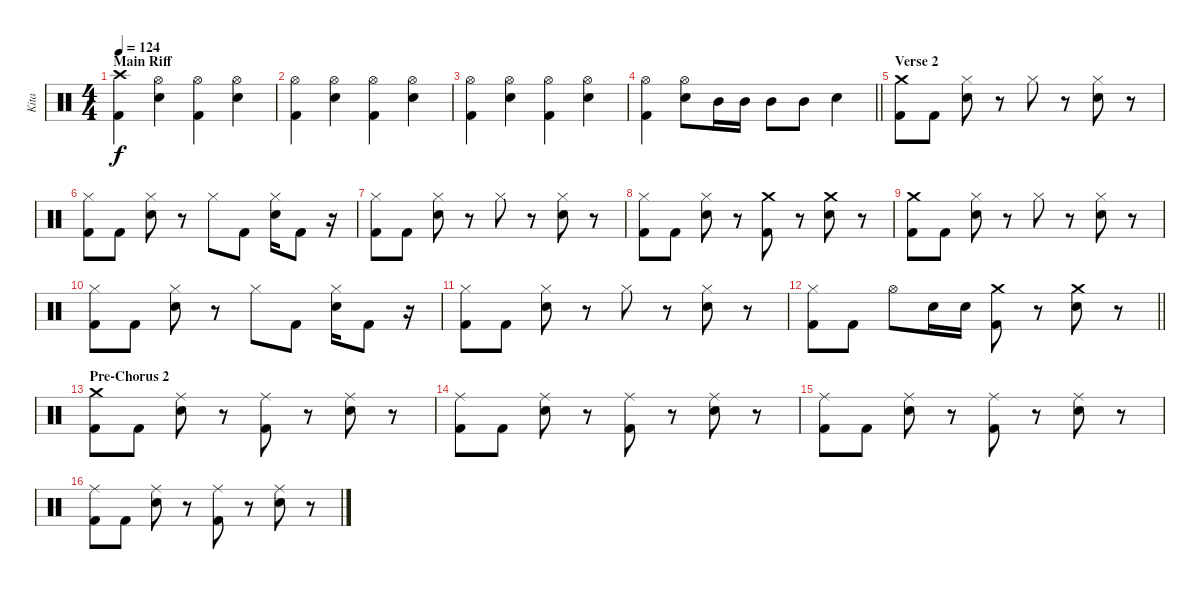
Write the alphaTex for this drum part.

\track ("Kita" "Kita") {instrument percussion}
\staff {score}
\articulation defaults
\ts (4 4)
\section ("" "Main Riff")
\tempo 124
\clef neutral
\ks c
("Crash high (hit)" "Kick (hit) 2").4{dy f} ("Hi-Hat (open)" "Snare (hit) 2").4 ("Hi-Hat (open)" "Kick (hit) 2").4 ("Hi-Hat (open)" "Snare (hit) 2").4 |
("Hi-Hat (open)" "Kick (hit) 2").4 ("Hi-Hat (open)" "Snare (hit) 2").4 ("Hi-Hat (open)" "Kick (hit) 2").4 ("Hi-Hat (open)" "Snare (hit) 2").4 |
("Hi-Hat (open)" "Kick (hit) 2").4 ("Hi-Hat (open)" "Snare (hit) 2").4 ("Hi-Hat (open)" "Kick (hit) 2").4 ("Hi-Hat (open)" "Snare (hit) 2").4 |
\barLineRight lightlight
("Hi-Hat (open)" "Kick (hit) 2").4 ("Hi-Hat (open)" "Snare (hit) 2").8 "Mid Tom (hit)".16 "Mid Tom (hit)".16 "Mid Tom (hit)".8 "Mid Tom (hit)".8 "Snare (hit) 2".4 |
\section ("" "Verse 2")
("Crash medium (hit)" "Kick (hit) 2").8 "Kick (hit) 2".8 ("Hi-Hat (closed)" "Snare (hit) 2").8 r.8 "Hi-Hat (closed)".8 r.8 ("Hi-Hat (closed)" "Snare (hit) 2").8 r.8 |
("Hi-Hat (closed)" "Kick (hit) 2").8 "Kick (hit) 2".8 ("Hi-Hat (closed)" "Snare (hit) 2").8 r.8 "Hi-Hat (closed)".8 "Kick (hit) 2".8 ("Hi-Hat (closed)" "Snare (hit) 2").16 "Kick (hit) 2".8 r.16 |
("Hi-Hat (closed)" "Kick (hit) 2").8 "Kick (hit) 2".8 ("Hi-Hat (closed)" "Snare (hit) 2").8 r.8 "Hi-Hat (closed)".8 r.8 ("Hi-Hat (closed)" "Snare (hit) 2").8 r.8 |
("Hi-Hat (closed)" "Kick (hit) 2").8 "Kick (hit) 2".8 ("Hi-Hat (closed)" "Snare (hit) 2").8 r.8 ("Crash medium (hit)" "Kick (hit) 2").8 r.8 ("Crash medium (hit)" "Snare (hit) 2").8 r.8 |
("Crash medium (hit)" "Kick (hit) 2").8 "Kick (hit) 2".8 ("Hi-Hat (closed)" "Snare (hit) 2").8 r.8 "Hi-Hat (closed)".8 r.8 ("Hi-Hat (closed)" "Snare (hit) 2").8 r.8 |
("Hi-Hat (closed)" "Kick (hit) 2").8 "Kick (hit) 2".8 ("Hi-Hat (closed)" "Snare (hit) 2").8 r.8 "Hi-Hat (closed)".8 "Kick (hit) 2".8 ("Hi-Hat (closed)" "Snare (hit) 2").16 "Kick (hit) 2".8 r.16 |
("Hi-Hat (closed)" "Kick (hit) 2").8 "Kick (hit) 2".8 ("Hi-Hat (closed)" "Snare (hit) 2").8 r.8 "Hi-Hat (closed)".8 r.8 ("Hi-Hat (closed)" "Snare (hit) 2").8 r.8 |
\barLineRight lightlight
("Hi-Hat (closed)" "Kick (hit) 2").8 "Kick (hit) 2".8 "Hi-Hat (open)".8 "Snare (hit) 2".16 "Snare (hit) 2".16 ("Crash medium (hit)" "Kick (hit) 2").8 r.8 ("Crash medium (hit)" "Snare (hit) 2").8 r.8 |
\section ("" "Pre-Chorus 2")
("Crash medium (hit)" "Kick (hit) 2").8 "Kick (hit) 2".8 ("Ride (middle)" "Snare (hit) 2").8 r.8 ("Ride (middle)" "Kick (hit) 2").8 r.8 ("Ride (middle)" "Snare (hit) 2").8 r.8 |
("Ride (middle)" "Kick (hit) 2").8 "Kick (hit) 2".8 ("Ride (middle)" "Snare (hit) 2").8 r.8 ("Ride (middle)" "Kick (hit) 2").8 r.8 ("Ride (middle)" "Snare (hit) 2").8 r.8 |
("Ride (middle)" "Kick (hit) 2").8 "Kick (hit) 2".8 ("Ride (middle)" "Snare (hit) 2").8 r.8 ("Ride (middle)" "Kick (hit) 2").8 r.8 ("Ride (middle)" "Snare (hit) 2").8 r.8 |
("Ride (middle)" "Kick (hit) 2").8 "Kick (hit) 2".8 ("Ride (middle)" "Snare (hit) 2").8 r.8 ("Ride (middle)" "Kick (hit) 2").8 r.8 ("Ride (middle)" "Snare (hit) 2").8 r.8
